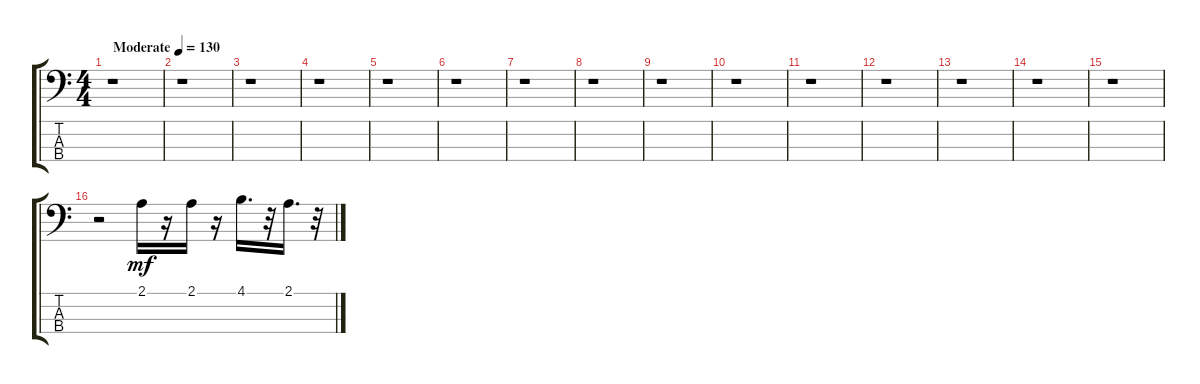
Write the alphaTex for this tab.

\track "" {instrument synthbass1}
\staff {score tabs}
\tuning (G2 D2 A1 E1) {hide}
\ts (4 4)
\tempo (130 "Moderate")
\clef f4
\ks c
r.1{dy mf instrument synthbass1} |
r.1 |
r.1 |
r.1 |
r.1 |
r.1 |
r.1 |
r.1 |
r.1 |
r.1 |
r.1 |
r.1 |
r.1 |
r.1 |
r.1 |
r.2 2.1.16 r.16 2.1.16 r.16 4.1.16{d} r.32 2.1.16{d} r.32
